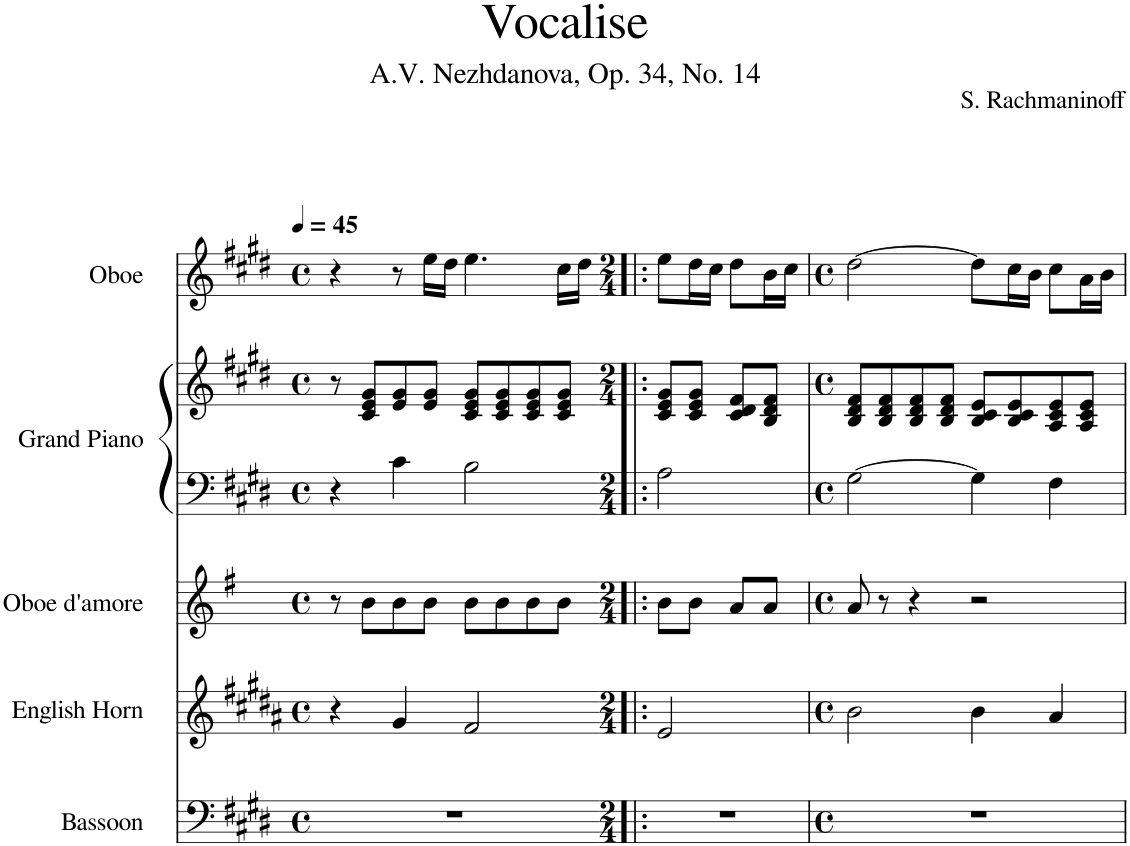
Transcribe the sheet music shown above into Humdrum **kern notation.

**kern	**kern	**kern	**kern	**kern	**kern
*part5	*part4	*part3	*part2	*part2	*part1
*staff6	*staff5	*staff4	*staff3	*staff2	*staff1
*I"Bassoon	*I"English Horn	*I"Oboe d'amore	*I"Grand Piano	*	*I"Oboe
*I'Bsn.	*I'E. Hn.	*I'Ob. d'a.	*I'Pno.	*	*I'Ob.
*clefF4	*clefG2	*clefG2	*clefF4	*clefG2	*clefG2
*	*Trd4c7	*Trd2c3	*	*	*
*k[f#c#g#d#]	*k[f#c#g#d#a#]	*k[f#]	*k[f#c#g#d#]	*k[f#c#g#d#]	*k[f#c#g#d#]
*M4/4	*M4/4	*M4/4	*M4/4	*M4/4	*M4/4
*met(c)	*met(c)	*met(c)	*met(c)	*met(c)	*met(c)
*MM45	*MM45	*MM45	*MM45	*MM45	*MM45
=1	=1	=1	=1	=1	=1
1r	4r	8r	4r	8r	4r
.	.	8b\L	.	8c#/ 8e/ 8g#/L	.
.	4g#/	8b\	4c#\	8e/ 8g#/	8r
.	.	8b\J	.	8e/ 8g#/J	16ee\LL
.	.	.	.	.	16dd#\JJ
.	2f#/	8b\L	2B\	8c#/ 8e/ 8g#/L	4.ee\
.	.	8b\	.	8c#/ 8e/ 8g#/	.
.	.	8b\	.	8c#/ 8e/ 8g#/	.
.	.	8b\J	.	8c#/ 8e/ 8g#/J	16cc#\LL
.	.	.	.	.	16dd#\JJ
=2!|:	=2!|:	=2!|:	=2!|:	=2!|:	=2!|:
*M2/4	*M2/4	*M2/4	*M2/4	*M2/4	*M2/4
2r	2e/	8b\L	2A\	8c#/ 8e/ 8g#/L	8ee\L
.	.	8b\J	.	8c#/ 8e/ 8g#/J	16dd#\L
.	.	.	.	.	16cc#\JJ
.	.	8a/L	.	8c#/ 8d#/ 8f#/L	8dd#\L
.	.	8a/J	.	8B/ 8d#/ 8f#/J	16b\L
.	.	.	.	.	16cc#\JJ
=3	=3	=3	=3	=3	=3
*M4/4	*M4/4	*M4/4	*M4/4	*M4/4	*M4/4
*met(c)	*met(c)	*met(c)	*met(c)	*met(c)	*met(c)
1r	2b\	8a/	[2G#\	8B/ 8d#/ 8f#/L	[2dd#\
.	.	8r	.	8B/ 8d#/ 8f#/	.
.	.	4r	.	8B/ 8d#/ 8f#/	.
.	.	.	.	8B/ 8d#/ 8f#/J	.
.	4b\	2r	4G#\]	8B/ 8c#/ 8e/L	8dd#\L]
.	.	.	.	8B/ 8c#/ 8e/	16cc#\L
.	.	.	.	.	16b\JJ
.	4a#/	.	4F#\	8A/ 8c#/ 8e/	8cc#\L
.	.	.	.	8A/ 8c#/ 8e/J	16a\L
.	.	.	.	.	16b\JJ
=	=	=	=	=	=
*-	*-	*-	*-	*-	*-
